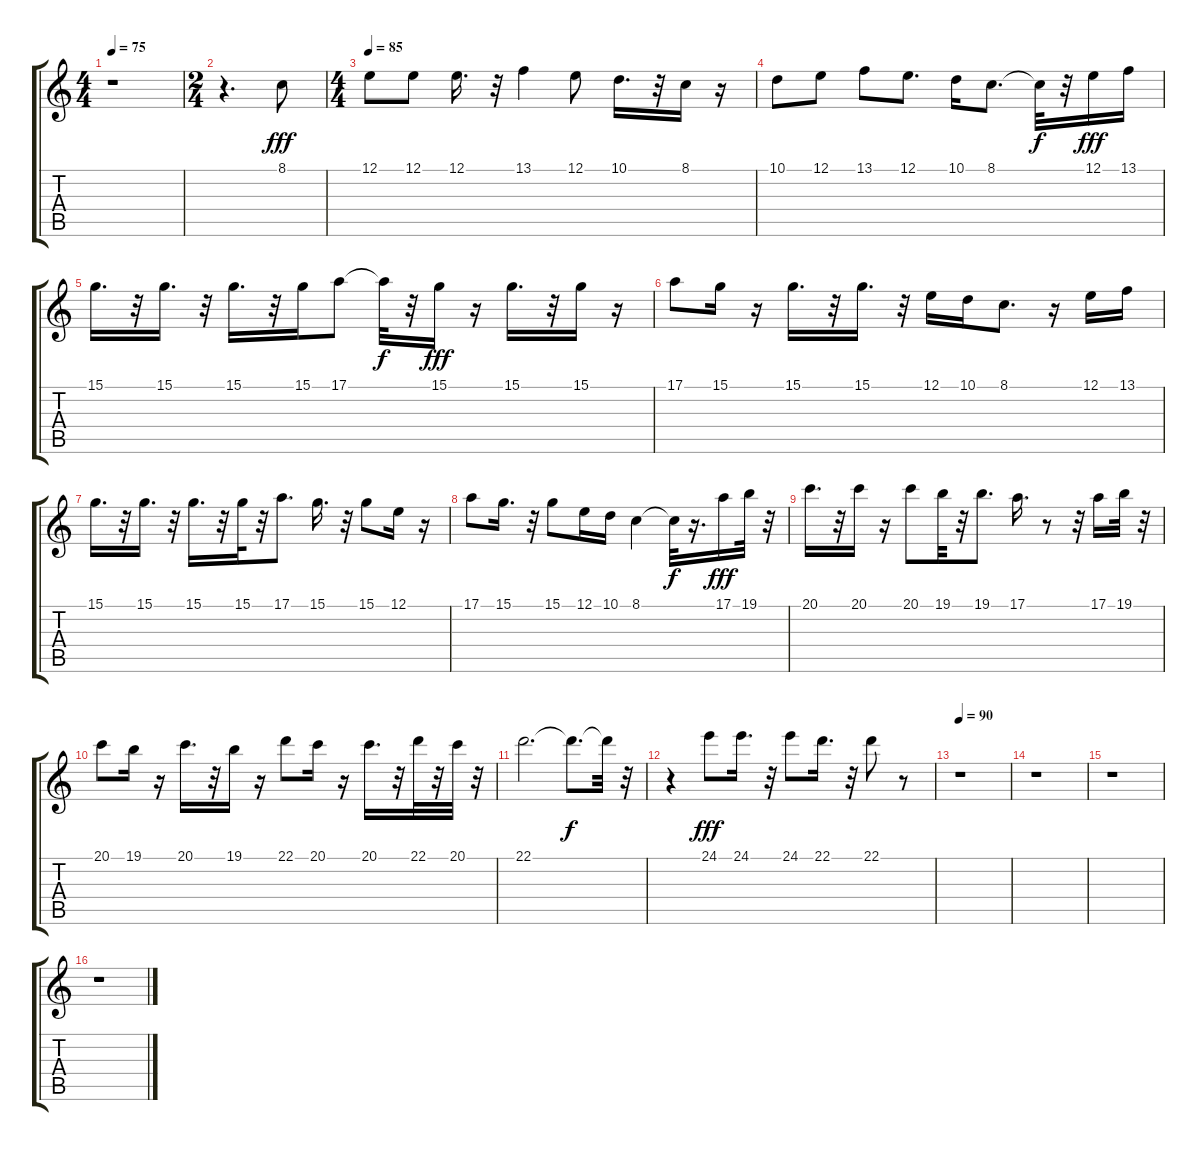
\track "" {instrument blownbottle}
\staff {score tabs}
\tuning (E4 B3 G3 D3 A2 E2) {hide}
\ts (4 4)
\tempo 75
\clef g2
\ks c
r.1{dy fff} |
\ts (2 4)
r.4{d} 8.1.8 |
\ts (4 4)
\tempo 85
12.1.8 12.1.8 12.1.16{d} r.32 13.1.4 12.1.8 10.1.16{d} r.32 8.1.16 r.16 |
10.1.8 12.1.8 13.1.8 12.1.8{d} 10.1.16 8.1.8{d} 8.1{t}.32{dy f} r.32 12.1.16{dy fff} 13.1.16 |
15.1.16{d} r.32 15.1.16{d} r.32 15.1.16{d} r.32 15.1.16 17.1.8 17.1{t}.32{dy f} r.32 15.1.16{dy fff} r.16 15.1.16{d} r.32 15.1.16 r.16 |
17.1.8 15.1.16 r.16 15.1.16{d} r.32 15.1.16{d} r.32 12.1.16 10.1.16 8.1.8{d} r.16 12.1.16 13.1.16 |
15.1.16{d} r.32 15.1.16{d} r.32 15.1.16{d} r.32 15.1.32 r.32 17.1.8{d} 15.1.16{d} r.32 15.1.8 12.1.16 r.16 |
17.1.8 15.1.16{d} r.32 15.1.8 12.1.16 10.1.16 8.1.4 8.1{t}.32{dy f} r.16{d} 17.1.16{dy fff} 19.1.32 r.32 |
20.1.16{d} r.32 20.1.16 r.16 20.1.8 19.1.32 r.32 19.1.8{d} 17.1.16{d} r.8 r.32 17.1.16 19.1.32 r.32 |
20.1.8 19.1.16 r.16 20.1.16{d} r.32 19.1.16 r.16 22.1.8 20.1.16 r.16 20.1.16{d} r.32 22.1.32 r.32 20.1.32 r.32 |
22.1.2{d} 22.1{t}.8{d dy f} 22.1{t}.32 r.32 |
r.4 24.1.8{dy fff} 24.1.16{d} r.32 24.1.8 22.1.16{d} r.32 22.1.8 r.8 |
\tempo 90
r.1 |
r.1 |
r.1 |
r.1
